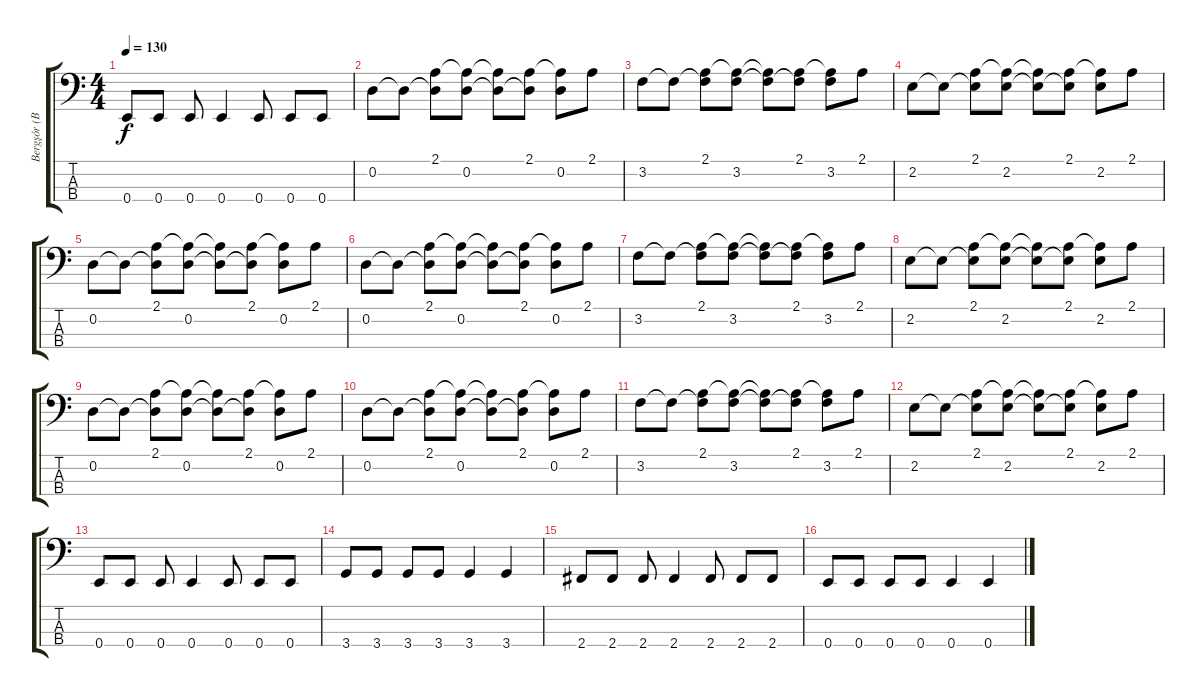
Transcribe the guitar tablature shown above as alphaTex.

\track ("Bergşór (Bass)" "Bergşór (B") {instrument electricbasspick}
\staff {score tabs}
\tuning (G2 D2 A1 E1) {hide}
\ts (4 4)
\tempo 130
\clef f4
\ks c
0.4.8{dy f} 0.4.8 0.4.8 0.4.4 0.4.8 0.4.8 0.4.8 |
0.2.8{volume 16} 0.2{t}.8 (2.1 0.2{t}).8 (2.1{t} 0.2).8 (2.1{t} 0.2{t}).8 (2.1 0.2{t}).8 (2.1{t} 0.2).8 2.1.8 |
3.2.8 3.2{t}.8 (2.1 3.2{t}).8 (2.1{t} 3.2).8 (2.1{t} 3.2{t}).8 (2.1 3.2{t}).8 (2.1{t} 3.2).8 2.1.8 |
2.2.8 2.2{t}.8 (2.1 2.2{t}).8 (2.1{t} 2.2).8 (2.1{t} 2.2{t}).8 (2.1 2.2{t}).8 (2.1{t} 2.2).8 2.1.8 |
0.2.8 0.2{t}.8 (2.1 0.2{t}).8 (2.1{t} 0.2).8 (2.1{t} 0.2{t}).8 (2.1 0.2{t}).8 (2.1{t} 0.2).8 2.1.8 |
0.2.8 0.2{t}.8 (2.1 0.2{t}).8 (2.1{t} 0.2).8 (2.1{t} 0.2{t}).8 (2.1 0.2{t}).8 (2.1{t} 0.2).8 2.1.8 |
3.2.8 3.2{t}.8 (2.1 3.2{t}).8 (2.1{t} 3.2).8 (2.1{t} 3.2{t}).8 (2.1 3.2{t}).8 (2.1{t} 3.2).8 2.1.8 |
2.2.8 2.2{t}.8 (2.1 2.2{t}).8 (2.1{t} 2.2).8 (2.1{t} 2.2{t}).8 (2.1 2.2{t}).8 (2.1{t} 2.2).8 2.1.8 |
0.2.8 0.2{t}.8 (2.1 0.2{t}).8 (2.1{t} 0.2).8 (2.1{t} 0.2{t}).8 (2.1 0.2{t}).8 (2.1{t} 0.2).8 2.1.8 |
0.2.8 0.2{t}.8 (2.1 0.2{t}).8 (2.1{t} 0.2).8 (2.1{t} 0.2{t}).8 (2.1 0.2{t}).8 (2.1{t} 0.2).8 2.1.8 |
3.2.8 3.2{t}.8 (2.1 3.2{t}).8 (2.1{t} 3.2).8 (2.1{t} 3.2{t}).8 (2.1 3.2{t}).8 (2.1{t} 3.2).8 2.1.8 |
2.2.8 2.2{t}.8 (2.1 2.2{t}).8 (2.1{t} 2.2).8 (2.1{t} 2.2{t}).8 (2.1 2.2{t}).8 (2.1{t} 2.2).8 2.1.8 |
0.4.8 0.4.8 0.4.8 0.4.4 0.4.8 0.4.8 0.4.8 |
3.4.8 3.4.8 3.4.8 3.4.8 3.4.4 3.4.4 |
2.4.8 2.4.8 2.4.8 2.4.4 2.4.8 2.4.8 2.4.8 |
0.4.8 0.4.8 0.4.8 0.4.8 0.4.4 0.4.4
